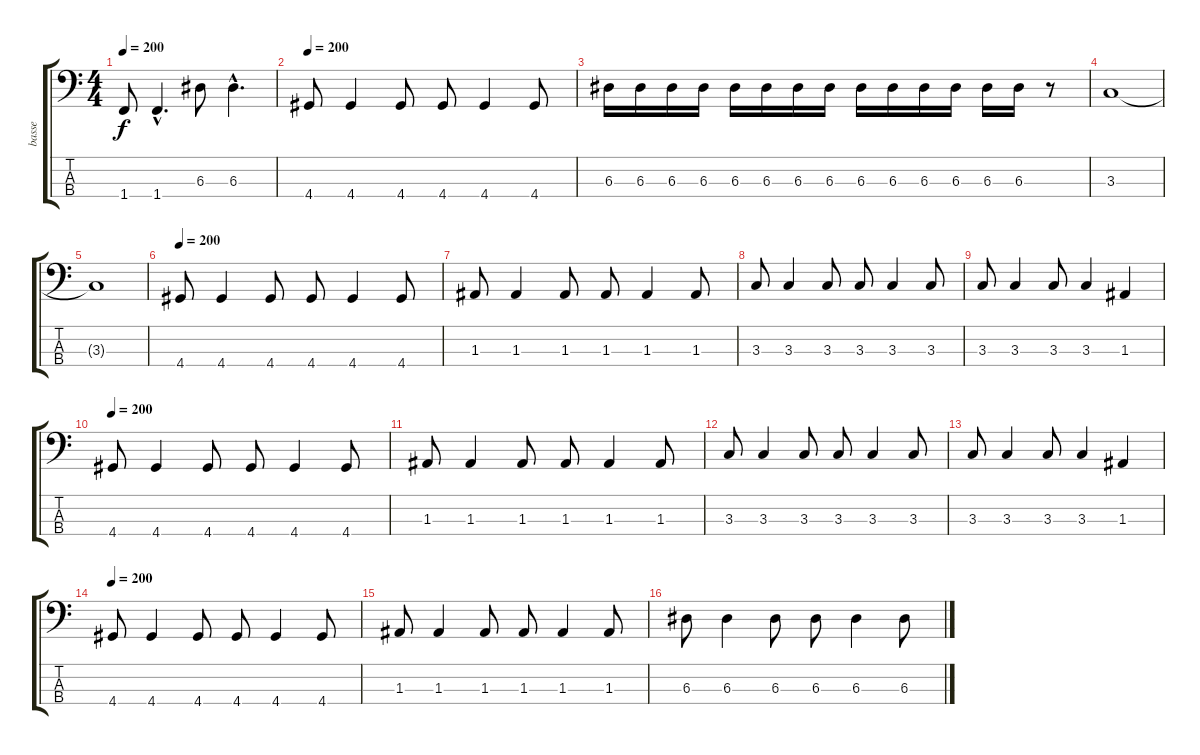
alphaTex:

\track ("basse" "basse") {instrument electricbasspick}
\staff {score tabs}
\tuning (G2 D2 A1 E1) {hide}
\ts (4 4)
\tempo 200
\clef f4
\ks c
1.4.8{dy f} 1.4{hac}.4{d} 6.3.8 6.3{hac}.4{d} |
\tempo 200
4.4.8 4.4.4 4.4.8 4.4.8 4.4.4 4.4.8 |
6.3.16 6.3.16 6.3.16 6.3.16 6.3.16 6.3.16 6.3.16 6.3.16 6.3.16 6.3.16 6.3.16 6.3.16 6.3.16 6.3.16 r.8 |
3.3.1 |
3.3{t}.1 |
\tempo 200
4.4.8 4.4.4 4.4.8 4.4.8 4.4.4 4.4.8 |
1.3.8 1.3.4 1.3.8 1.3.8 1.3.4 1.3.8 |
3.3.8 3.3.4 3.3.8 3.3.8 3.3.4 3.3.8 |
3.3.8 3.3.4 3.3.8 3.3.4 1.3.4 |
\tempo 200
4.4.8 4.4.4 4.4.8 4.4.8 4.4.4 4.4.8 |
1.3.8 1.3.4 1.3.8 1.3.8 1.3.4 1.3.8 |
3.3.8 3.3.4 3.3.8 3.3.8 3.3.4 3.3.8 |
3.3.8 3.3.4 3.3.8 3.3.4 1.3.4 |
\tempo 200
4.4.8 4.4.4 4.4.8 4.4.8 4.4.4 4.4.8 |
1.3.8 1.3.4 1.3.8 1.3.8 1.3.4 1.3.8 |
6.3.8 6.3.4 6.3.8 6.3.8 6.3.4 6.3.8
